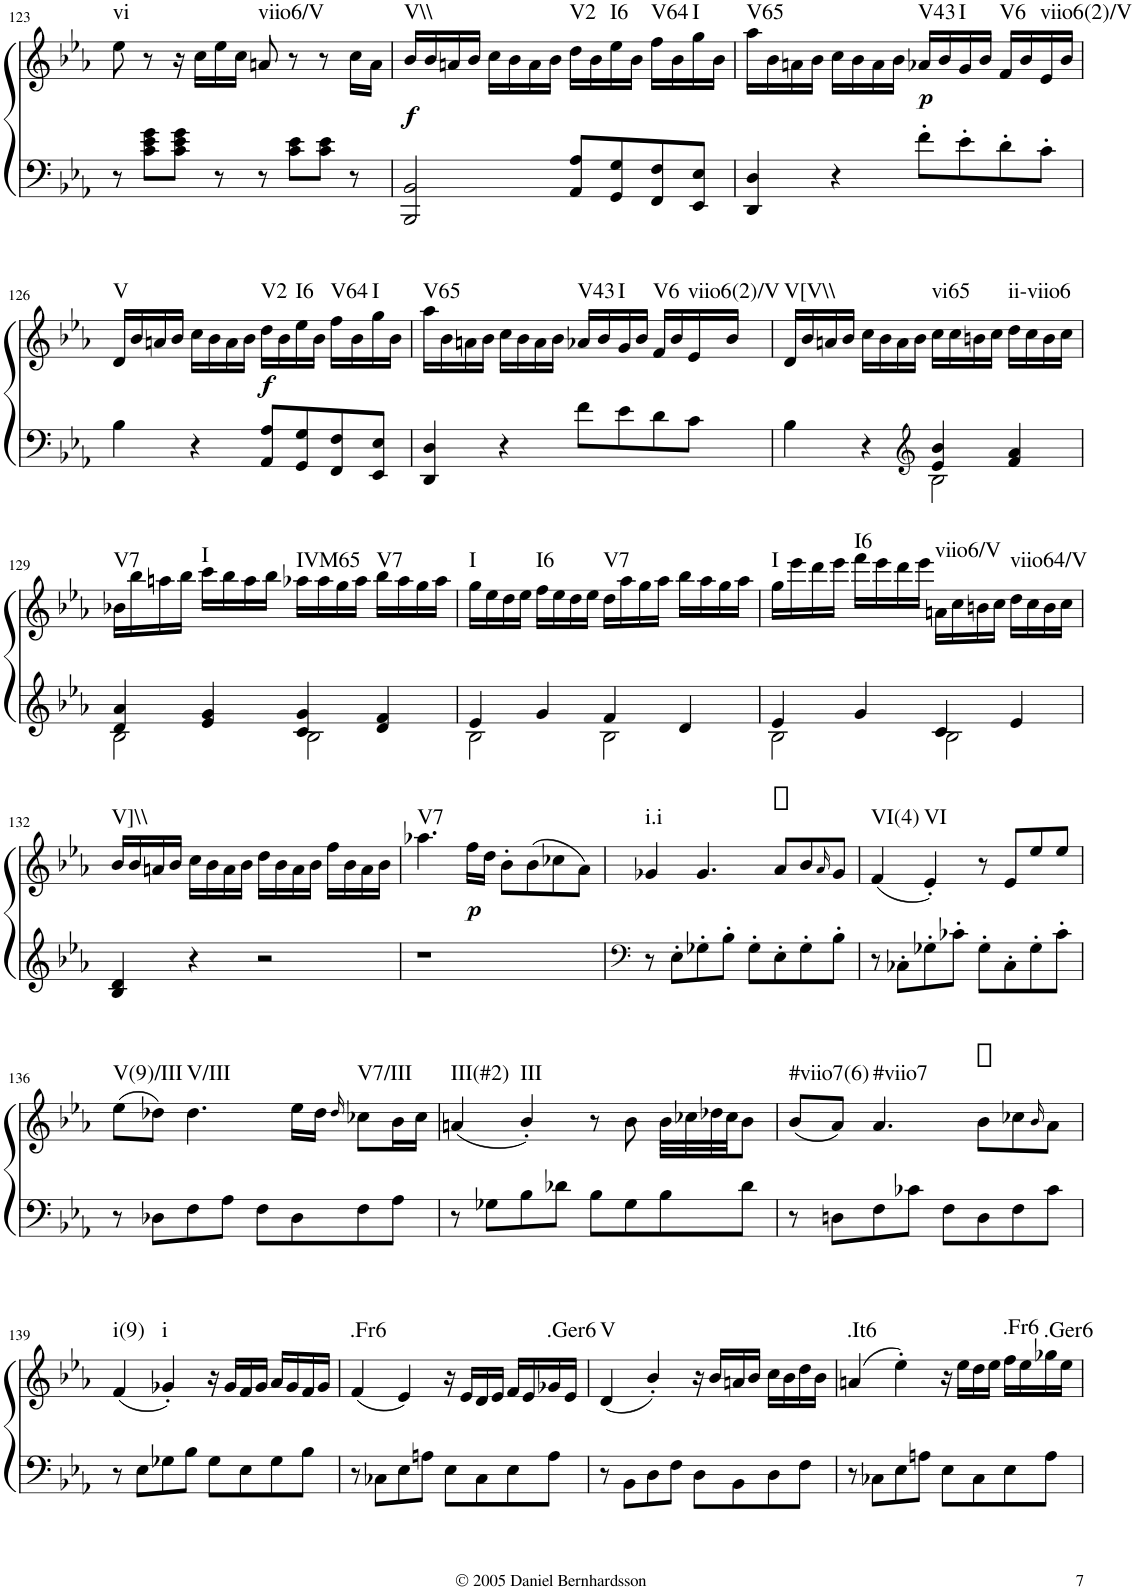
**kern	**kern	**dynam	**harte
*part1	*part1	*part1	*part1
*staff2	*staff1	*staff1/2	*
*I"Piano	*	*	*
*I'Pno.	*	*	*
!!LO:PB:g=z
*clefF4	*clefG2	*	*
*k[b-e-a-]	*k[b-e-a-]	*	*
*E-:	*E-:	*	*
*M4/4	*M4/4	*	*
*met(c)	*met(c)	*	*
=123	=123	=123	=123
!	!	!	!LO:H:kt=vi
8r	8ee-\	.	N
8c\ 8e-\ 8g\L	8r	.	.
8c\ 8e-\ 8g\J	16r	.	.
.	16cc\LL	.	.
8r	16ee-\	.	.
.	16cc\JJ	.	.
!	!	!	!LO:H:kt=viio6/V
8r	8an/	.	N
8c\ 8e-\L	8r	.	.
8c\ 8e-\J	8r	.	.
8r	16cc\LL	.	.
.	16a\JJ	.	.
=124	=124	=124	=124
!	!	!LO:DY:b	!LO:H:kt=V\\
2BBB-/ 2BB-/	16b-/LL	f	N
.	16b-/	.	.
.	16an/	.	.
.	16b-/JJ	.	.
.	16cc\LL	.	.
.	16b-\	.	.
.	16a\	.	.
.	16b-\JJ	.	.
!	!	!	!LO:H:kt=V2
8AA-/ 8A-/L	16dd\LL	.	N
.	16b-\	.	.
!	!	!	!LO:H:kt=I6
8GG/ 8G/	16ee-\	.	N
.	16b-\JJ	.	.
!	!	!	!LO:H:kt=V64
8FF/ 8F/	16ff\LL	.	N
.	16b-\	.	.
!	!	!	!LO:H:kt=I
8EE-/ 8E-/J	16gg\	.	N
.	16b-\JJ	.	.
=125	=125	=125	=125
!	!	!	!LO:H:kt=V65
4DD/ 4D/	16aa-\LL	.	N
.	16b-\	.	.
.	16an\	.	.
.	16b-\JJ	.	.
4r	16cc\LL	.	.
.	16b-\	.	.
.	16a\	.	.
.	16b-\JJ	.	.
!	!	!LO:DY:b	!LO:H:kt=V43
8f'\L	16a-X/LL	p	N
.	16b-/	.	.
!	!	!	!LO:H:kt=I
8e-'\	16g/	.	N
.	16b-/JJ	.	.
!	!	!	!LO:H:kt=V6
8d'\	16f/LL	.	N
.	16b-/	.	.
!	!	!	!LO:H:kt=viio6(2)/V
8c'\J	16e-/	.	N
.	16b-/JJ	.	.
!!LO:LB:g=z
=126	=126	=126	=126
!	!	!	!LO:H:kt=V
4B-\	16d/LL	.	N
.	16b-/	.	.
.	16an/	.	.
.	16b-/JJ	.	.
4r	16cc\LL	.	.
.	16b-\	.	.
.	16a\	.	.
.	16b-\JJ	.	.
!	!	!LO:DY:b	!LO:H:kt=V2
8AA-/ 8A-/L	16dd\LL	f	N
.	16b-\	.	.
!	!	!	!LO:H:kt=I6
8GG/ 8G/	16ee-\	.	N
.	16b-\JJ	.	.
!	!	!	!LO:H:kt=V64
8FF/ 8F/	16ff\LL	.	N
.	16b-\	.	.
!	!	!	!LO:H:kt=I
8EE-/ 8E-/J	16gg\	.	N
.	16b-\JJ	.	.
=127	=127	=127	=127
!	!	!	!LO:H:kt=V65
4DD/ 4D/	16aa-\LL	.	N
.	16b-\	.	.
.	16an\	.	.
.	16b-\JJ	.	.
4r	16cc\LL	.	.
.	16b-\	.	.
.	16a\	.	.
.	16b-\JJ	.	.
!	!	!	!LO:H:kt=V43
8f\L	16a-X/LL	.	N
.	16b-/	.	.
!	!	!	!LO:H:kt=I
8e-\	16g/	.	N
.	16b-/JJ	.	.
!	!	!	!LO:H:kt=V6
8d\	16f/LL	.	N
.	16b-/	.	.
!	!	!	!LO:H:kt=viio6(2)/V
8c\J	16e-/	.	N
.	16b-/JJ	.	.
=128	=128	=128	=128
*^	*	*	*
!	!	!	!	!LO:H:kt=V[V\\
4B-\	2ryy	16d/LL	.	N
.	.	16b-/	.	.
.	.	16an/	.	.
.	.	16b-/JJ	.	.
4r	.	16cc\LL	.	.
.	.	16b-\	.	.
.	.	16a\	.	.
.	.	16b-\JJ	.	.
*clefG2	*	*	*	*
!	!	!	!	!LO:H:kt=vi65
4e-/ 4b-/	2B-\	16cc\LL	.	N
.	.	16cc\	.	.
.	.	16bn\	.	.
.	.	16cc\JJ	.	.
!	!	!	!	!LO:H:kt=ii-viio6
4f/ 4a-/	.	16dd\LL	.	N
.	.	16cc\	.	.
.	.	16b\	.	.
.	.	16cc\JJ	.	.
!!LO:LB:g=z
=129	=129	=129	=129	=129
!	!	!	!	!LO:H:kt=V7
4d/ 4a-/	2B-\	16b-X\LL	.	N
.	.	16bb-\	.	.
.	.	16aan\	.	.
.	.	16bb-\JJ	.	.
!	!	!	!	!LO:H:kt=I
4e-/ 4g/	.	16ccc\LL	.	N
.	.	16bb-\	.	.
.	.	16aa\	.	.
.	.	16bb-\JJ	.	.
!	!	!	!	!LO:H:kt=IVM65
4c/ 4g/	2B-\	16aa-X\LL	.	N
.	.	16aa-\	.	.
.	.	16gg\	.	.
.	.	16aa-\JJ	.	.
!	!	!	!	!LO:H:kt=V7
4d/ 4f/	.	16bb-\LL	.	N
.	.	16aa-\	.	.
.	.	16gg\	.	.
.	.	16aa-\JJ	.	.
=130	=130	=130	=130	=130
!	!	!	!	!LO:H:kt=I
4e-/	2B-\	16gg\LL	.	N
.	.	16ee-\	.	.
.	.	16dd\	.	.
.	.	16ee-\JJ	.	.
!	!	!	!	!LO:H:kt=I6
4g/	.	16ff\LL	.	N
.	.	16ee-\	.	.
.	.	16dd\	.	.
.	.	16ee-\JJ	.	.
!	!	!	!	!LO:H:kt=V7
4f/	2B-\	16dd\LL	.	N
.	.	16aa-\	.	.
.	.	16gg\	.	.
.	.	16aa-\JJ	.	.
4d/	.	16bb-\LL	.	.
.	.	16aa-\	.	.
.	.	16gg\	.	.
.	.	16aa-\JJ	.	.
=131	=131	=131	=131	=131
!	!	!	!	!LO:H:kt=I
4e-/	2B-\	16gg\LL	.	N
.	.	16eee-\	.	.
.	.	16ddd\	.	.
.	.	16eee-\JJ	.	.
!	!	!	!	!LO:H:kt=I6
4g/	.	16fff\LL	.	N
.	.	16eee-\	.	.
.	.	16ddd\	.	.
.	.	16eee-\JJ	.	.
!	!	!	!	!LO:H:kt=viio6/V
4c/	2B-\	16an\LL	.	N
.	.	16cc\	.	.
.	.	16bn\	.	.
.	.	16cc\JJ	.	.
!	!	!	!	!LO:H:kt=viio64/V
4e-/	.	16dd\LL	.	N
.	.	16cc\	.	.
.	.	16b\	.	.
.	.	16cc\JJ	.	.
*v	*v	*	*	*
!!LO:LB:g=z
=132	=132	=132	=132
!	!	!	!LO:H:kt=V]\\
4B-/ 4d/	16b-/LL	.	N
.	16b-/	.	.
.	16an/	.	.
.	16b-/JJ	.	.
4r	16cc\LL	.	.
.	16b-\	.	.
.	16a\	.	.
.	16b-\JJ	.	.
2r	16dd\LL	.	.
.	16b-\	.	.
.	16a\	.	.
.	16b-\JJ	.	.
.	16ff\LL	.	.
.	16b-\	.	.
.	16a\	.	.
.	16b-\JJ	.	.
=133	=133	=133	=133
!	!	!	!LO:H:kt=V7
1r	4.aa-X\	.	N
!	!	!LO:DY:b	!
.	16ff\LL	p	.
.	16dd\JJ	.	.
.	8b-'\L	.	.
.	(8b-\	.	.
.	8cc-X\	.	.
.	8a-\J)	.	.
=134	=134	=134	=134
*clefF4	*	*	*
!	!	!	!LO:H:kt=i.i
8r	4g-X/	.	N
8E-'\L	.	.	.
8G-X'\	4.g-/	.	.
8B-'\J	.	.	.
8G-'\L	.	.	.
8E-'\	8a-/L	.	.
8G-'\	8b-/	.	.
.	16qa-/	.	.
8B-'\J	8g-/J	.	.
=135	=135	=135	=135
!	!	!	!LO:H:kt=VI(4)
8r	(4f/	.	N
8C-X'\L	.	.	.
!	!	!	!LO:H:kt=VI
8G-X'\	4e-'/)	.	N
8c-X'\J	.	.	.
8G-'\L	8r	.	.
8C-'\	8e-/L	.	.
8G-'\	8ee-/	.	.
8c-'\J	8ee-/J	.	.
!!LO:LB:g=z
=136	=136	=136	=136
!	!	!	!LO:H:kt=V(9)/III
8r	(8ee-\L	.	N
8D-X\L	8dd-X\J)	.	.
!	!	!	!LO:H:kt=V/III
8F\	4.dd-\	.	N
8A-\J	.	.	.
8F\L	.	.	.
8D-\	16ee-\LL	.	.
.	16dd-\JJ	.	.
.	16qdd-/	.	.
!	!	!	!LO:H:kt=V7/III
8F\	8cc-X\L	.	N
8A-\J	16b-\L	.	.
.	16cc-\JJ	.	.
=137	=137	=137	=137
!	!	!	!LO:H:kt=III(#2)
8r	(4an/	.	N
8G-X\L	.	.	.
!	!	!	!LO:H:kt=III
8B-\	4b-'/)	.	N
8d-X\J	.	.	.
8B-\L	8r	.	.
8G-\	8b-\	.	.
8B-\	32b-\LLL	.	.
.	32cc-X\	.	.
.	32dd-X\	.	.
.	32cc-\JJ	.	.
8d-\J	8b-\J	.	.
=138	=138	=138	=138
!	!	!	!LO:H:kt=#viio7(6)
8r	(8b-/L	.	N
8Dn\L	8a-/J)	.	.
!	!	!	!LO:H:kt=#viio7
8F\	4.a-/	.	N
8c-X\J	.	.	.
8F\L	.	.	.
8D\	8b-\L	.	.
8F\	8cc-X\	.	.
.	16qb-/	.	.
8c-\J	8a-\J	.	.
!!LO:LB:g=z
=139	=139	=139	=139
!	!	!	!LO:H:kt=i(9)
8r	(4f/	.	N
8E-\L	.	.	.
!	!	!	!LO:H:kt=i
8G-X\	4g-X'/)	.	N
8B-\J	.	.	.
8G-\L	16r	.	.
.	16g-/LL	.	.
8E-\	16f/	.	.
.	16g-/JJ	.	.
8G-\	16a-/LL	.	.
.	16g-/	.	.
8B-\J	16f/	.	.
.	16g-/JJ	.	.
=140	=140	=140	=140
!	!	!	!LO:H:kt=.Fr6
8r	(4f/	.	N
8C-X\L	.	.	.
8E-\	4e-/)	.	.
8An\J	.	.	.
8E-\L	16r	.	.
.	16e-/LL	.	.
8C-\	16d/	.	.
.	16e-/JJ	.	.
8E-\	16f/LL	.	.
.	16e-/	.	.
!	!	!	!LO:H:kt=.Ger6
8A\J	16g-X/	.	N
.	16e-/JJ	.	.
=141	=141	=141	=141
!	!	!	!LO:H:kt=V
8r	(4d/	.	N
8BB-\L	.	.	.
8D\	4b-'/)	.	.
8F\J	.	.	.
8D\L	16r	.	.
.	16b-/LL	.	.
8BB-\	16an/	.	.
.	16b-/JJ	.	.
8D\	16cc\LL	.	.
.	16b-\	.	.
8F\J	16dd\	.	.
.	16b-\JJ	.	.
=142	=142	=142	=142
!	!	!	!LO:H:kt=.It6
8r	(4an/	.	N
8C-X\L	.	.	.
8E-\	4ee-'\)	.	.
8An\J	.	.	.
8E-\L	16r	.	.
.	16ee-\LL	.	.
8C-\	16dd\	.	.
.	16ee-\JJ	.	.
!	!	!	!LO:H:kt=.Fr6
8E-\	16ff\LL	.	N
.	16ee-\	.	.
!	!	!	!LO:H:kt=.Ger6
8A\J	16gg-X\	.	N
.	16ee-\JJ	.	.
=	=	=	=
*-	*-	*-	*-
